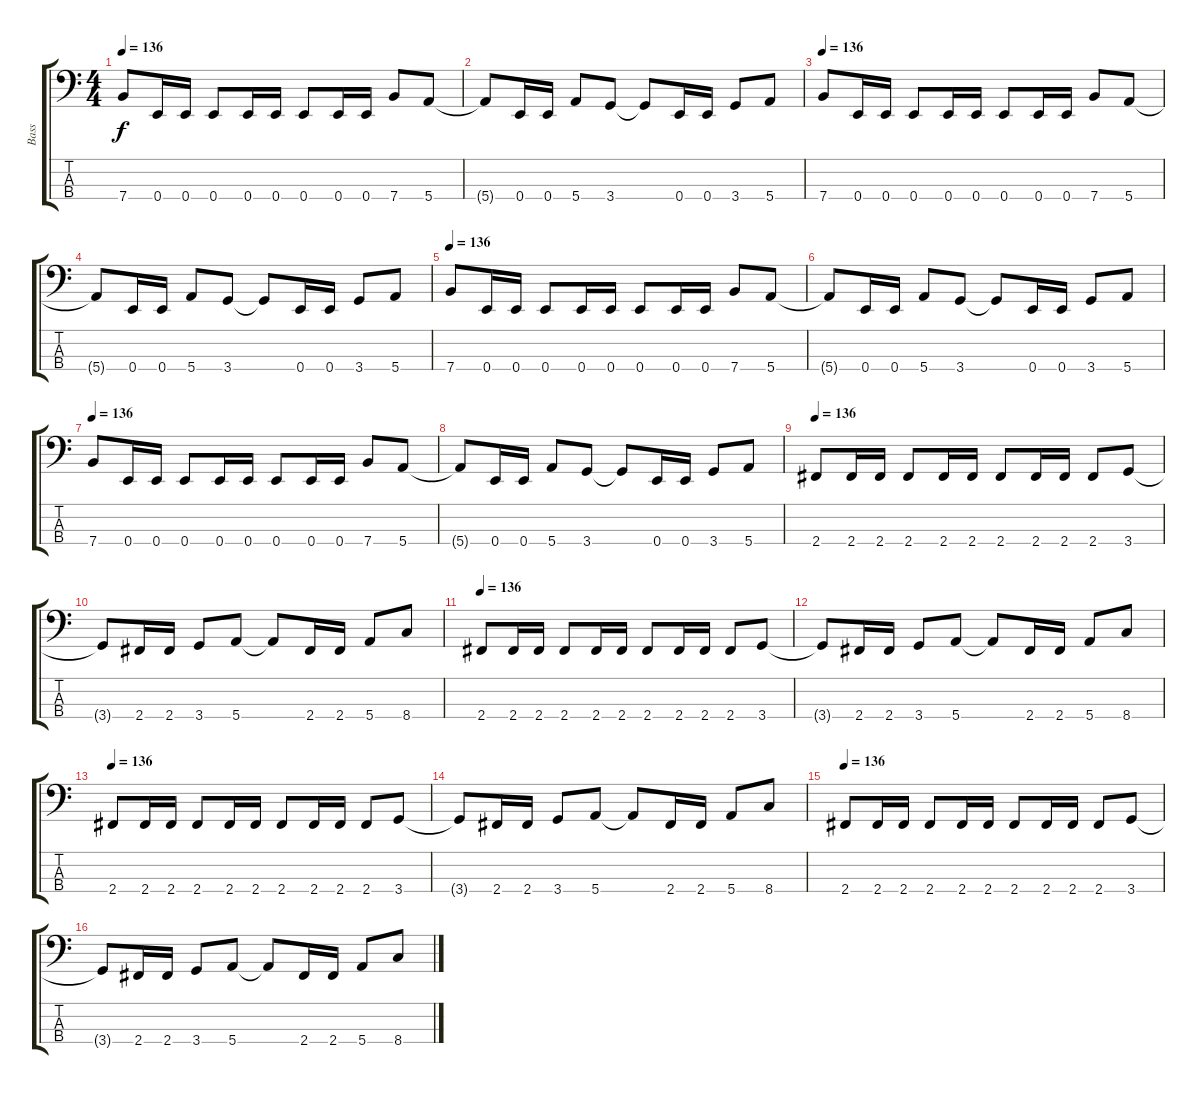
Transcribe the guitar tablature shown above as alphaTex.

\track ("Bass" "Bass") {instrument electricbassfinger}
\staff {score tabs}
\tuning (G2 D2 A1 E1) {hide}
\ts (4 4)
\tempo 136
\clef f4
\ks c
7.4.8{dy f volume 14} 0.4.16 0.4.16 0.4.8 0.4.16 0.4.16 0.4.8 0.4.16 0.4.16 7.4.8 5.4.8 |
5.4{t}.8 0.4.16 0.4.16 5.4.8 3.4.8 3.4{t}.8 0.4.16 0.4.16 3.4.8 5.4.8 |
\tempo 136
7.4.8 0.4.16 0.4.16 0.4.8 0.4.16 0.4.16 0.4.8 0.4.16 0.4.16 7.4.8 5.4.8 |
5.4{t}.8 0.4.16 0.4.16 5.4.8 3.4.8 3.4{t}.8 0.4.16 0.4.16 3.4.8 5.4.8 |
\tempo 136
7.4.8 0.4.16 0.4.16 0.4.8 0.4.16 0.4.16 0.4.8 0.4.16 0.4.16 7.4.8 5.4.8 |
5.4{t}.8 0.4.16 0.4.16 5.4.8 3.4.8 3.4{t}.8 0.4.16 0.4.16 3.4.8 5.4.8 |
\tempo 136
7.4.8 0.4.16 0.4.16 0.4.8 0.4.16 0.4.16 0.4.8 0.4.16 0.4.16 7.4.8 5.4.8 |
5.4{t}.8 0.4.16 0.4.16 5.4.8 3.4.8 3.4{t}.8 0.4.16 0.4.16 3.4.8 5.4.8 |
\tempo 136
2.4.8 2.4.16 2.4.16 2.4.8 2.4.16 2.4.16 2.4.8 2.4.16 2.4.16 2.4.8 3.4.8 |
3.4{t}.8 2.4.16 2.4.16 3.4.8 5.4.8 5.4{t}.8 2.4.16 2.4.16 5.4.8 8.4.8 |
\tempo 136
2.4.8 2.4.16 2.4.16 2.4.8 2.4.16 2.4.16 2.4.8 2.4.16 2.4.16 2.4.8 3.4.8 |
3.4{t}.8 2.4.16 2.4.16 3.4.8 5.4.8 5.4{t}.8 2.4.16 2.4.16 5.4.8 8.4.8 |
\tempo 136
2.4.8 2.4.16 2.4.16 2.4.8 2.4.16 2.4.16 2.4.8 2.4.16 2.4.16 2.4.8 3.4.8 |
3.4{t}.8 2.4.16 2.4.16 3.4.8 5.4.8 5.4{t}.8 2.4.16 2.4.16 5.4.8 8.4.8 |
\tempo 136
2.4.8 2.4.16 2.4.16 2.4.8 2.4.16 2.4.16 2.4.8 2.4.16 2.4.16 2.4.8 3.4.8 |
3.4{t}.8 2.4.16 2.4.16 3.4.8 5.4.8 5.4{t}.8 2.4.16 2.4.16 5.4.8 8.4.8
